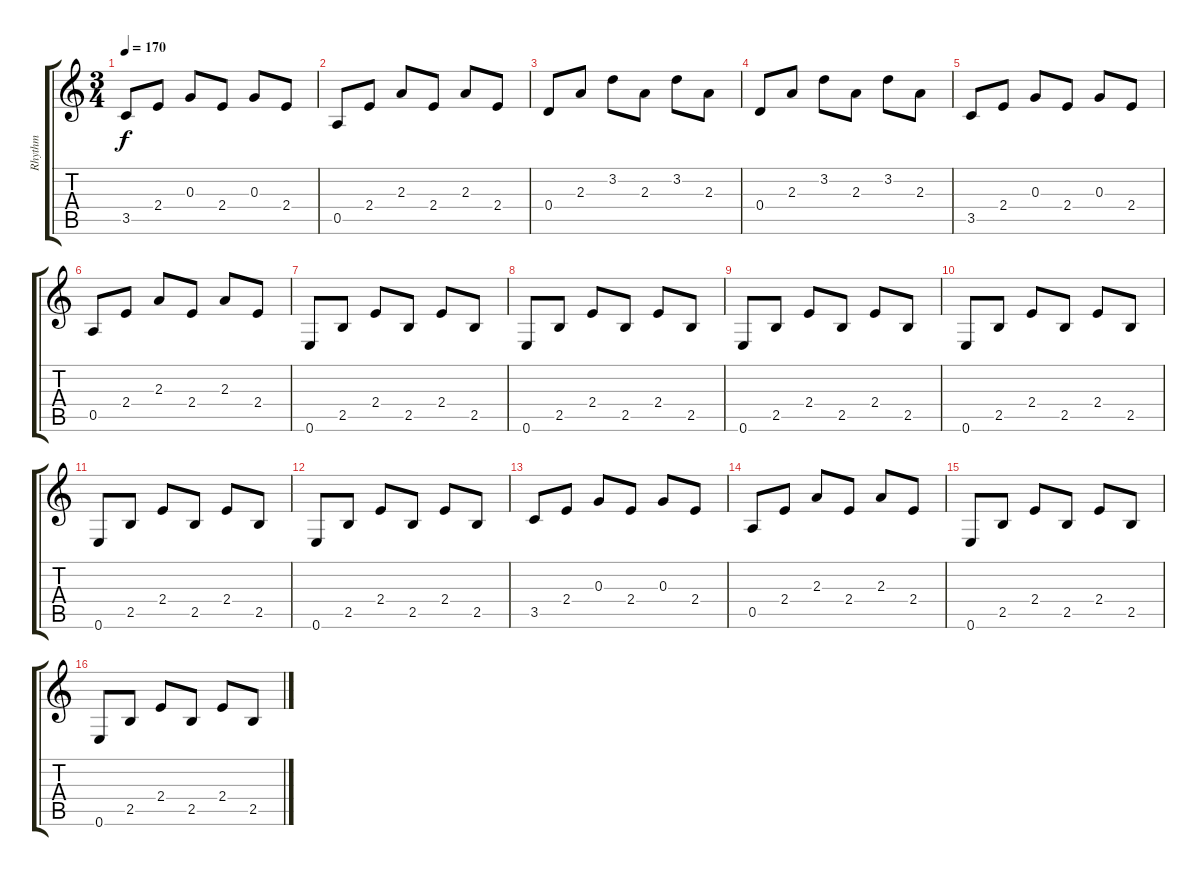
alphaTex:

\track ("Rhythm" "Rhythm") {instrument distortionguitar}
\staff {score tabs}
\tuning (E4 B3 G3 D3 A2 E2) {hide}
\ts (3 4)
\tempo 170
\clef g2
\ks c
3.5.8{dy f} 2.4.8 0.3.8 2.4.8 0.3.8 2.4.8 |
0.5.8 2.4.8 2.3.8 2.4.8 2.3.8 2.4.8 |
0.4.8 2.3.8 3.2.8 2.3.8 3.2.8 2.3.8 |
0.4.8 2.3.8 3.2.8 2.3.8 3.2.8 2.3.8 |
3.5.8 2.4.8 0.3.8 2.4.8 0.3.8 2.4.8 |
0.5.8 2.4.8 2.3.8 2.4.8 2.3.8 2.4.8 |
0.6.8 2.5.8 2.4.8 2.5.8 2.4.8 2.5.8 |
0.6.8 2.5.8 2.4.8 2.5.8 2.4.8 2.5.8 |
0.6.8 2.5.8 2.4.8 2.5.8 2.4.8 2.5.8 |
0.6.8 2.5.8 2.4.8 2.5.8 2.4.8 2.5.8 |
0.6.8 2.5.8 2.4.8 2.5.8 2.4.8 2.5.8 |
0.6.8 2.5.8 2.4.8 2.5.8 2.4.8 2.5.8 |
3.5.8 2.4.8 0.3.8 2.4.8 0.3.8 2.4.8 |
0.5.8 2.4.8 2.3.8 2.4.8 2.3.8 2.4.8 |
0.6.8 2.5.8 2.4.8 2.5.8 2.4.8 2.5.8 |
0.6.8 2.5.8 2.4.8 2.5.8 2.4.8 2.5.8
